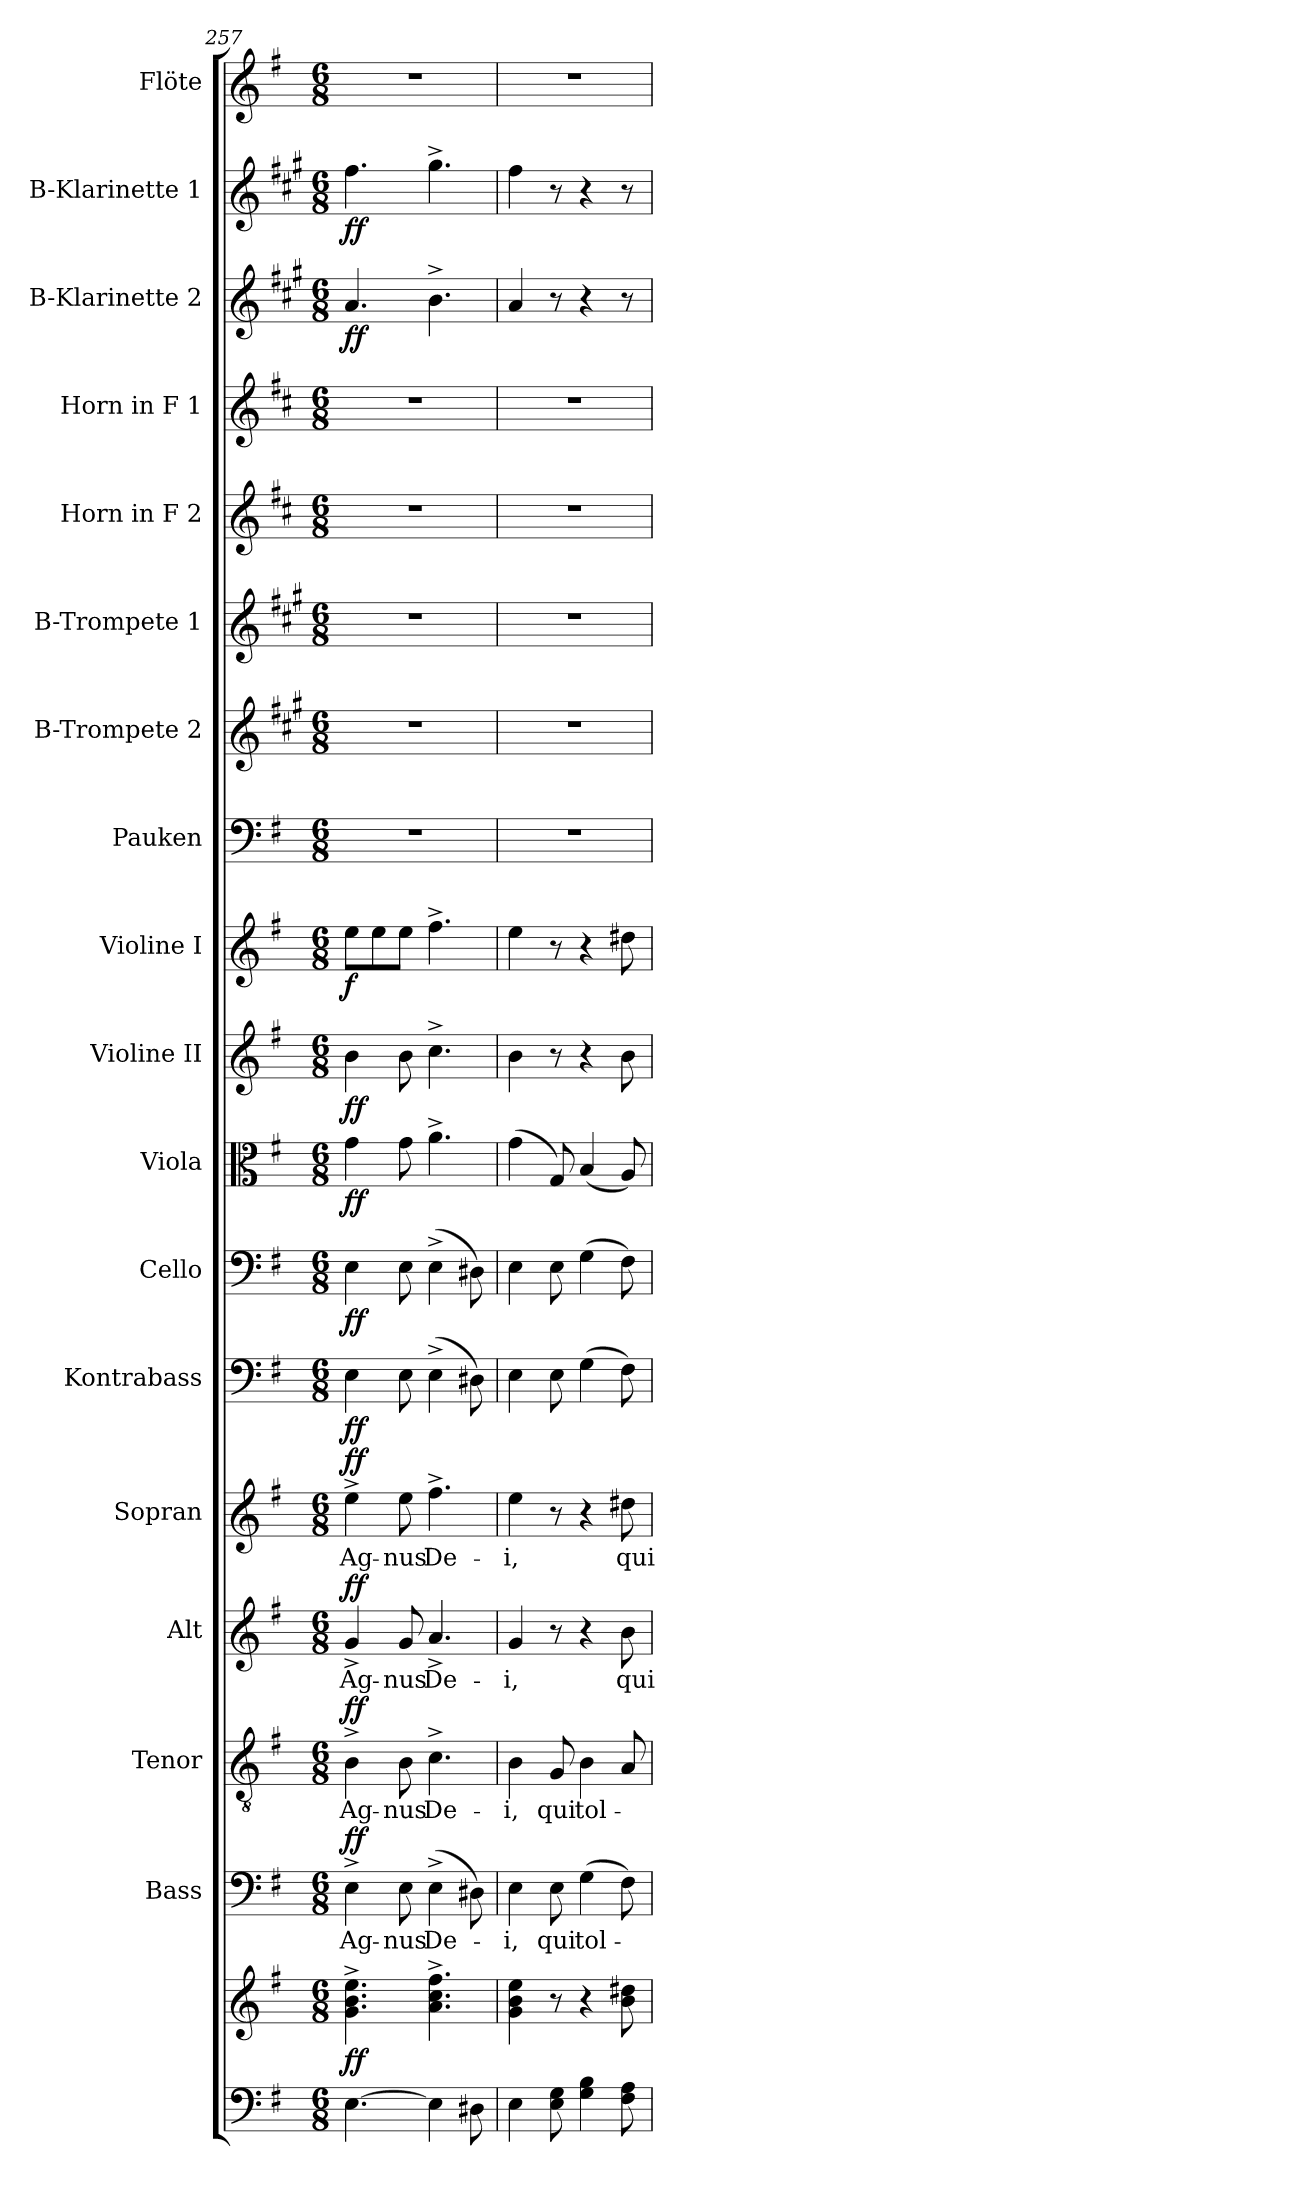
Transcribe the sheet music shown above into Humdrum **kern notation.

**kern	**kern	**dynam	**kern	**text	**dynam	**kern	**text	**dynam	**kern	**text	**dynam	**kern	**text	**dynam	**kern	**dynam	**kern	**dynam	**kern	**dynam	**kern	**dynam	**kern	**dynam	**kern	**kern	**kern	**kern	**kern	**kern	**dynam	**kern	**dynam	**kern
*part18	*part18	*part18	*part17	*part17	*part17	*part16	*part16	*part16	*part15	*part15	*part15	*part14	*part14	*part14	*part13	*part13	*part12	*part12	*part11	*part11	*part10	*part10	*part9	*part9	*part8	*part7	*part6	*part5	*part4	*part3	*part3	*part2	*part2	*part1
*staff19	*staff18	*staff18/19	*staff17	*staff17	*staff17	*staff16	*staff16	*staff16	*staff15	*staff15	*staff15	*staff14	*staff14	*staff14	*staff13	*staff13	*staff12	*staff12	*staff11	*staff11	*staff10	*staff10	*staff9	*staff9	*staff8	*staff7	*staff6	*staff5	*staff4	*staff3	*staff3	*staff2	*staff2	*staff1
*	*	*	*I"Bass	*	*	*I"Tenor	*	*	*I"Alt	*	*	*I"Sopran	*	*	*I"Kontrabass	*	*I"Cello	*	*I"Viola	*	*I"Violine II	*	*I"Violine I	*	*I"Pauken	*I"B-Trompete 2	*I"B-Trompete 1	*I"Horn in F 2	*I"Horn in F 1	*I"B-Klarinette 2	*	*I"B-Klarinette 1	*	*I"Flöte
*	*	*	*I'B.	*	*	*I'T.	*	*	*I'A.	*	*	*I'S.	*	*	*I'Kb.	*	*	*	*I'Vla.	*	*I'Vl. II	*	*I'Vl. I	*	*I'Pk.	*I'Trp. 2	*I'Trp. 1	*	*	*I'Kl. 2	*	*I'Kl. 1	*	*I'Fl.
*clefF4	*clefG2	*	*clefF4	*	*	*clefGv2	*	*	*clefG2	*	*	*clefG2	*	*	*clefF4	*	*clefF4	*	*clefC3	*	*clefG2	*	*clefG2	*	*clefF4	*clefG2	*clefG2	*clefG2	*clefG2	*clefG2	*	*clefG2	*	*clefG2
*	*	*	*	*	*	*	*	*	*	*	*	*	*	*	*ITrd7c12	*	*	*	*	*	*	*	*	*	*	*ITrd1c2	*ITrd1c2	*ITrd4c7	*ITrd4c7	*ITrd1c2	*	*ITrd1c2	*	*
*k[f#]	*k[f#]	*	*k[f#]	*	*	*k[f#]	*	*	*k[f#]	*	*	*k[f#]	*	*	*k[f#]	*	*k[f#]	*	*k[f#]	*	*k[f#]	*	*k[f#]	*	*k[f#]	*k[f#]	*k[f#]	*k[f#]	*k[f#]	*k[f#]	*	*k[f#]	*	*k[f#]
*G:	*G:	*	*G:	*	*	*G:	*	*	*G:	*	*	*G:	*	*	*G:	*	*G:	*	*G:	*	*G:	*	*G:	*	*G:	*G:	*G:	*G:	*G:	*G:	*	*G:	*	*G:
*M6/8	*M6/8	*	*M6/8	*	*	*M6/8	*	*	*M6/8	*	*	*M6/8	*	*	*M6/8	*	*M6/8	*	*M6/8	*	*M6/8	*	*M6/8	*	*M6/8	*M6/8	*M6/8	*M6/8	*M6/8	*M6/8	*	*M6/8	*	*M6/8
=257	=257	=257	=257	=257	=257	=257	=257	=257	=257	=257	=257	=257	=257	=257	=257	=257	=257	=257	=257	=257	=257	=257	=257	=257	=257	=257	=257	=257	=257	=257	=257	=257	=257	=257
!	!	!LO:DY:b	!	!LO:LY:b	!LO:DY:a	!	!LO:LY:b	!LO:DY:a	!	!LO:LY:b	!LO:DY:a	!	!LO:LY:b	!LO:DY:a	!	!LO:DY:b	!	!LO:DY:b	!	!LO:DY:b	!	!LO:DY:b	!	!LO:DY:b	!	!	!	!	!	!	!LO:DY:b	!	!LO:DY:b	!
[4.E\	4.g\^> 4.b\^> 4.ee\^>	ff	4E^>\	Ag-	ff	4B^>\	Ag-	ff	4g^>/	Ag-	ff	4ee^>\	Ag-	ff	4EE\	ff	4E\	ff	4g\	ff	4b\	ff	8ee\L	f	2.r	2.r	2.r	2.r	2.r	4.g/	ff	4.ee\	ff	2.r
.	.	.	.	.	.	.	.	.	.	.	.	.	.	.	.	.	.	.	.	.	.	.	8ee\	.	.	.	.	.	.	.	.	.	.	.
!	!	!	!	!LO:LY:b	!	!	!LO:LY:b	!	!	!LO:LY:b	!	!	!LO:LY:b	!	!	!	!	!	!	!	!	!	!	!	!	!	!	!	!	!	!	!	!	!
.	.	.	8E\	-nus	.	8B\	-nus	.	8g/	-nus	.	8ee\	-nus	.	8EE\	.	8E\	.	8g\	.	8b\	.	8ee\J	.	.	.	.	.	.	.	.	.	.	.
!	!	!	!	!LO:LY:b	!	!	!LO:LY:b	!	!	!LO:LY:b	!	!	!LO:LY:b	!	!	!	!	!	!	!	!	!	!	!	!	!	!	!	!	!	!	!	!	!
4E\]	4.a\^> 4.cc\^> 4.ff#\^>	.	(>4E^>\	De-	.	4.c^>\	De-	.	4.a^>/	De-	.	4.ff#^>\	De-	.	(>4EE^>\	.	(>4E^>\	.	4.a^>\	.	4.cc^>\	.	4.ff#^>\	.	.	.	.	.	.	4.a^>\	.	4.ff#^>\	.	.
8D#X\	.	.	8D#X\)	.	.	.	.	.	.	.	.	.	.	.	8DD#X\)	.	8D#X\)	.	.	.	.	.	.	.	.	.	.	.	.	.	.	.	.	.
=258	=258	=258	=258	=258	=258	=258	=258	=258	=258	=258	=258	=258	=258	=258	=258	=258	=258	=258	=258	=258	=258	=258	=258	=258	=258	=258	=258	=258	=258	=258	=258	=258	=258	=258
!	!	!	!	!LO:LY:b	!	!	!LO:LY:b	!	!	!LO:LY:b	!	!	!LO:LY:b	!	!	!	!	!	!	!	!	!	!	!	!	!	!	!	!	!	!	!	!	!
4E\	4g\ 4b\ 4ee\	.	4E\	-i,	.	4B\	-i,	.	4g/	-i,	.	4ee\	-i,	.	4EE\	.	4E\	.	(>4g\	.	4b\	.	4ee\	.	2.r	2.r	2.r	2.r	2.r	4g/	.	4ee\	.	2.r
!	!	!	!	!LO:LY:b	!	!	!LO:LY:b	!	!	!	!	!	!	!	!	!	!	!	!	!	!	!	!	!	!	!	!	!	!	!	!	!	!	!
8E\ 8G\	8r	.	8E\	qui	.	8G/	qui	.	8r	.	.	8r	.	.	8EE\	.	8E\	.	8G/)	.	8r	.	8r	.	.	.	.	.	.	8r	.	8r	.	.
!	!	!	!	!LO:LY:b	!	!	!LO:LY:b	!	!	!	!	!	!	!	!	!	!	!	!	!	!	!	!	!	!	!	!	!	!	!	!	!	!	!
4G\ 4B\	4r	.	(>4G\	tol-	.	4B\	tol-	.	4r	.	.	4r	.	.	(>4GG\	.	(>4G\	.	(<4B/	.	4r	.	4r	.	.	.	.	.	.	4r	.	4r	.	.
!	!	!	!	!	!	!	!	!	!	!LO:LY:b	!	!	!LO:LY:b	!	!	!	!	!	!	!	!	!	!	!	!	!	!	!	!	!	!	!	!	!
8F#\ 8A\	8b\ 8dd#X\	.	8F#\)	.	.	8A/	.	.	8b\	qui	.	8dd#X\	qui	.	8FF#\)	.	8F#\)	.	8A/)	.	8b\	.	8dd#X\	.	.	.	.	.	.	8r	.	8r	.	.
=	=	=	=	=	=	=	=	=	=	=	=	=	=	=	=	=	=	=	=	=	=	=	=	=	=	=	=	=	=	=	=	=	=	=
*-	*-	*-	*-	*-	*-	*-	*-	*-	*-	*-	*-	*-	*-	*-	*-	*-	*-	*-	*-	*-	*-	*-	*-	*-	*-	*-	*-	*-	*-	*-	*-	*-	*-	*-
